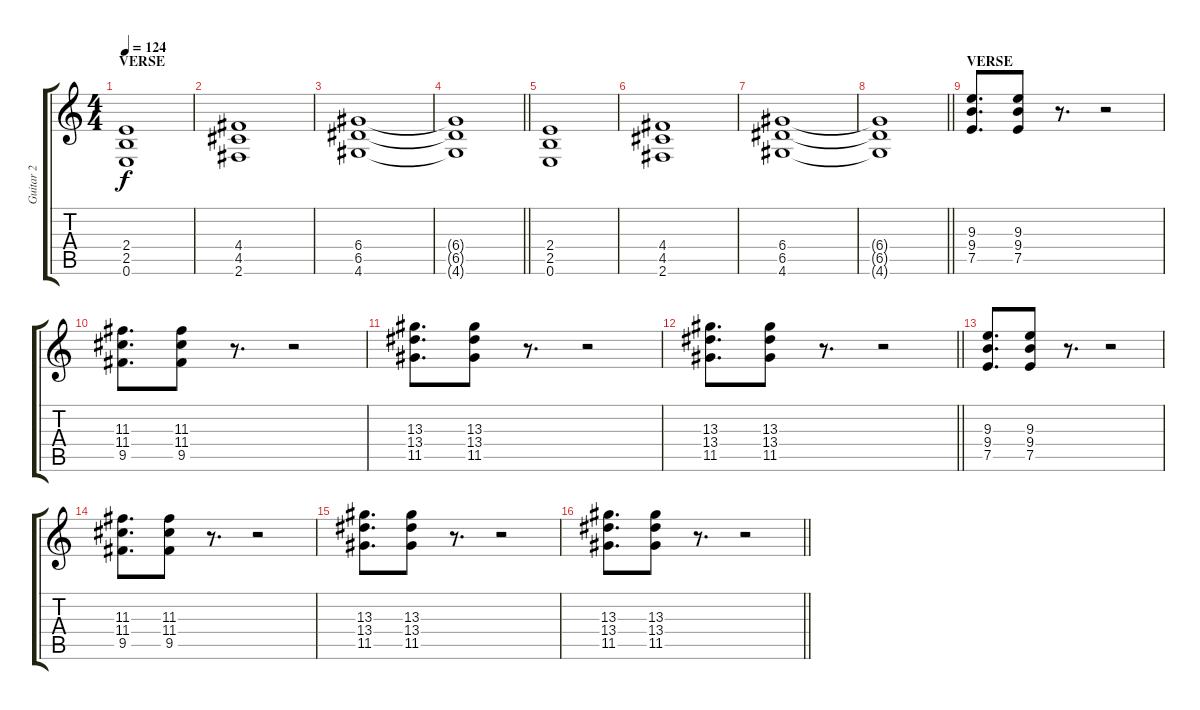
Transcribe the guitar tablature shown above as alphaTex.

\track ("Guitar 2" "Guitar 2") {instrument overdrivenguitar}
\staff {score tabs}
\tuning (E4 B3 G3 D3 A2 E2) {hide}
\ts (4 4)
\section ("" "VERSE")
\tempo 124
\clef g2
\ks c
(2.4 2.5 0.6).1{dy f} |
(4.4 4.5 2.6).1 |
(6.4 6.5 4.6).1 |
\barLineRight lightlight
(6.4{t} 6.5{t} 4.6{t}).1 |
\section ("" "")
(2.4 2.5 0.6).1 |
(4.4 4.5 2.6).1 |
(6.4 6.5 4.6).1 |
\barLineRight lightlight
(6.4{t} 6.5{t} 4.6{t}).1 |
\section ("" "VERSE")
(9.3 9.4 7.5).8{d} (9.3 9.4 7.5).8 r.8{d} r.2 |
(11.3 11.4 9.5).8{d} (11.3 11.4 9.5).8 r.8{d} r.2 |
(13.3 13.4 11.5).8{d} (13.3 13.4 11.5).8 r.8{d} r.2 |
\barLineRight lightlight
(13.3 13.4 11.5).8{d} (13.3 13.4 11.5).8 r.8{d} r.2 |
\section ("" "")
(9.3 9.4 7.5).8{d} (9.3 9.4 7.5).8 r.8{d} r.2 |
(11.3 11.4 9.5).8{d} (11.3 11.4 9.5).8 r.8{d} r.2 |
(13.3 13.4 11.5).8{d} (13.3 13.4 11.5).8 r.8{d} r.2 |
\barLineRight lightlight
(13.3 13.4 11.5).8{d} (13.3 13.4 11.5).8 r.8{d} r.2
